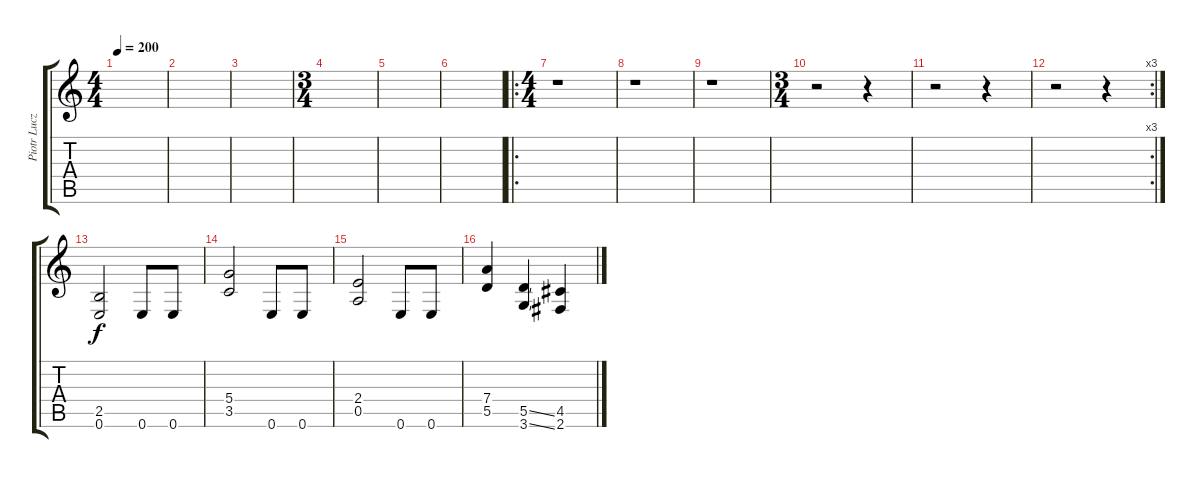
\track ("Piotr Luczyk - Dist" "Piotr Lucz") {instrument distortionguitar}
\staff {score tabs}
\tuning (E4 B3 G3 D3 A2 E2) {hide}
\ts (4 4)
\tempo 200
\clef g2
\ks c
|
|
|
\ts (3 4)
|
|
|
\ro
\ts (4 4)
r.1 |
r.1 |
r.1 |
\ts (3 4)
r.2 r.4 |
r.2 r.4 |
\rc 3
r.2 r.4 |
(2.5 0.6).2 0.6.8 0.6.8 |
(5.4 3.5).2 0.6.8 0.6.8 |
(2.4 0.5).2 0.6.8 0.6.8 |
(7.4 5.5).4 (5.5{ss} 3.6{ss}).4 (4.5 2.6).4
